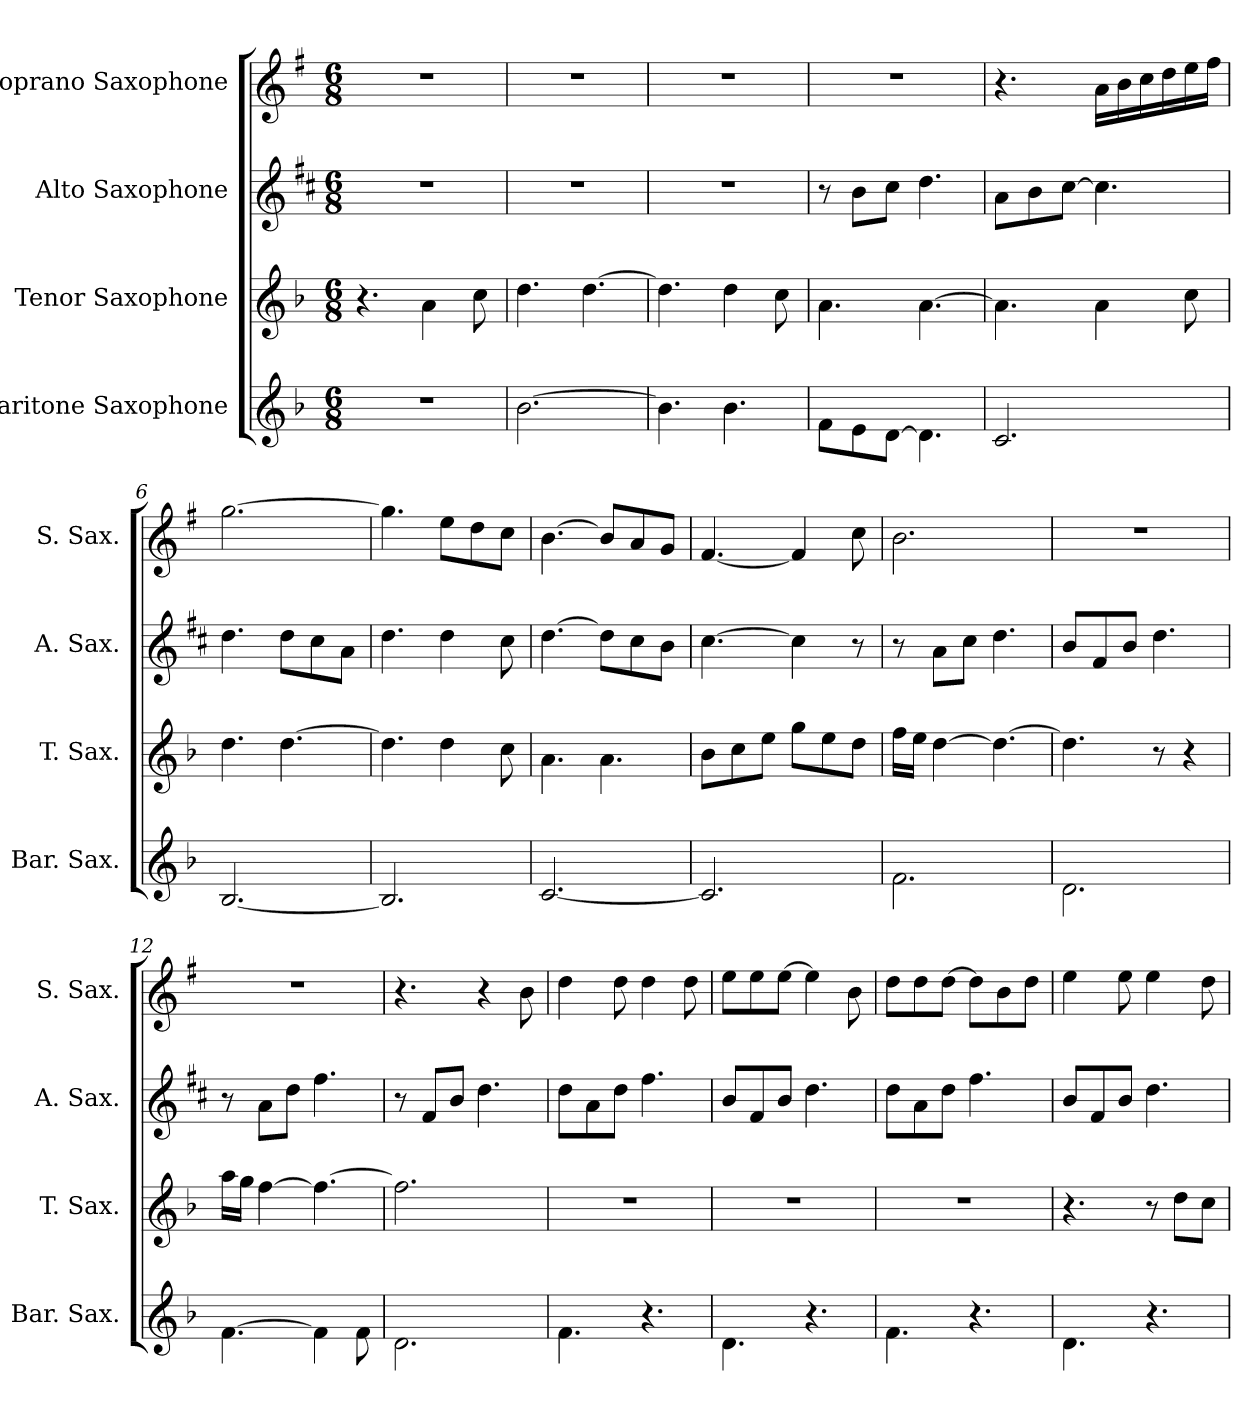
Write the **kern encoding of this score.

**kern	**kern	**kern	**kern
*part4	*part3	*part2	*part1
*staff4	*staff3	*staff2	*staff1
*I"Baritone Saxophone	*I"Tenor Saxophone	*I"Alto Saxophone	*I"Soprano Saxophone
*I'Bar. Sax.	*I'T. Sax.	*I'A. Sax.	*I'S. Sax.
*clefG2	*clefG2	*clefG2	*clefG2
*ITrd12c21	*ITrd8c14	*ITrd5c9	*ITrd1c2
*k[b-]	*k[b-]	*k[b-]	*k[b-]
*M6/8	*M6/8	*M6/8	*M6/8
*MM110	*MM110	*MM110	*MM110
=1	=1	=1	=1
2.r	4.r	2.r	2.r
.	4A\	.	.
.	8c\	.	.
=2	=2	=2	=2
[2.B-\	4.d\	2.r	2.r
.	[4.d\	.	.
=3	=3	=3	=3
4.B-\]	4.d\]	2.r	2.r
4.B-\	4d\	.	.
.	8c\	.	.
=4	=4	=4	=4
8F\L	4.A\	8r	2.r
8E\	.	8d\L	.
[8D\J	.	8e\J	.
4.D\]	[4.A\	4.f\	.
=5	=5	=5	=5
2.C/	4.A\]	8c\L	4.r
.	.	8d\	.
.	.	[8e\J	.
.	4A\	4.e\]	16g\LL
.	.	.	16a\
.	.	.	16b-\
.	.	.	16cc\
.	8c\	.	16dd\
.	.	.	16ee\JJ
=6	=6	=6	=6
[2.BB-/	4.d\	4.f\	[2.ff\
.	[4.d\	8f\L	.
.	.	8e\	.
.	.	8c\J	.
=7	=7	=7	=7
2.BB-/]	4.d\]	4.f\	4.ff\]
.	4d\	4f\	8dd\L
.	.	.	8cc\
.	8c\	8e\	8b-\J
!!LO:LB:g=z
=8	=8	=8	=8
[2.C/	4.A\	[4.f\	[4.a\
.	4.A\	8f\L]	8a/L]
.	.	8e\	8g/
.	.	8d\J	8f/J
=9	=9	=9	=9
2.C/]	8B-\L	[4.e\	[4.e/
.	8c\	.	.
.	8e\J	.	.
.	8g\L	4e\]	4e/]
.	8e\	.	.
.	8d\J	8r	8b-\
=10	=10	=10	=10
2.F\	16f\LL	8r	2.a\
.	16e\JJ	.	.
.	[4d\	8c\L	.
.	.	8e\J	.
.	4.d\_	4.f\	.
=11	=11	=11	=11
2.D\	4.d\]	8d/L	2.r
.	.	8A/	.
.	.	8d/J	.
.	8r	4.f\	.
.	4r	.	.
=12	=12	=12	=12
[4.F\	16a\LL	8r	2.r
.	16g\JJ	.	.
.	[4f\	8c\L	.
.	.	8f\J	.
4F\]	4.f\_	4.a\	.
8F\	.	.	.
=13	=13	=13	=13
2.D\	2.f\]	8r	4.r
.	.	8A/L	.
.	.	8d/J	.
.	.	4.f\	4r
.	.	.	8a\
=14	=14	=14	=14
4.F\	2.r	8f\L	4cc\
.	.	8c\	.
.	.	8f\J	8cc\
4.r	.	4.a\	4cc\
.	.	.	8cc\
!!LO:PB:g=z
=15	=15	=15	=15
4.D\	2.r	8d/L	8dd\L
.	.	8A/	8dd\
.	.	8d/J	[8dd\J
4.r	.	4.f\	4dd\]
.	.	.	8a\
=16	=16	=16	=16
4.F\	2.r	8f\L	8cc\L
.	.	8c\	8cc\
.	.	8f\J	[8cc\J
4.r	.	4.a\	8cc\L]
.	.	.	8a\
.	.	.	8cc\J
=17	=17	=17	=17
4.D\	4.r	8d/L	4dd\
.	.	8A/	.
.	.	8d/J	8dd\
4.r	8r	4.f\	4dd\
.	8d\L	.	.
.	8c\J	.	8cc\
=	=	=	=
*-	*-	*-	*-
